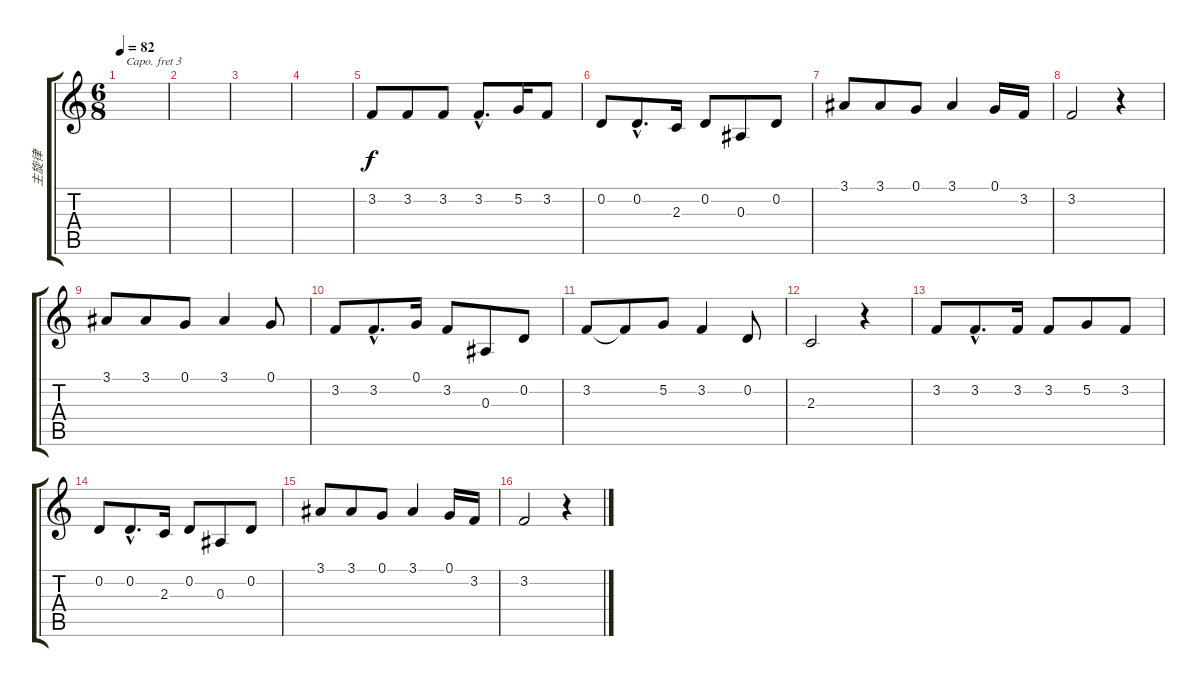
\track ("主旋律" "主旋律") {instrument voiceoohs}
\staff {score tabs}
\capo 3
\tuning (E4 B3 G3 D3 A2 E2) {hide}
\ts (6 8)
\tempo 82
\clef g2
\ks c
|
|
|
|
3.2.8 3.2.8 3.2.8 3.2{hac}.8{d} 5.2.16 3.2.8 |
0.2.8 0.2{hac}.8{d} 2.3.16 0.2.8 0.3.8 0.2.8 |
3.1.8 3.1.8 0.1.8 3.1.4 0.1.16 3.2.16 |
3.2.2 r.4 |
3.1.8 3.1.8 0.1.8 3.1.4 0.1.8 |
3.2.8 3.2{hac}.8{d} 0.1.16 3.2.8 0.3.8 0.2.8 |
3.2.8 3.2{t}.8 5.2.8 3.2.4 0.2.8 |
2.3.2 r.4 |
3.2.8 3.2{hac}.8{d} 3.2.16 3.2.8 5.2.8 3.2.8 |
0.2.8 0.2{hac}.8{d} 2.3.16 0.2.8 0.3.8 0.2.8 |
3.1.8 3.1.8 0.1.8 3.1.4 0.1.16 3.2.16 |
3.2.2 r.4
